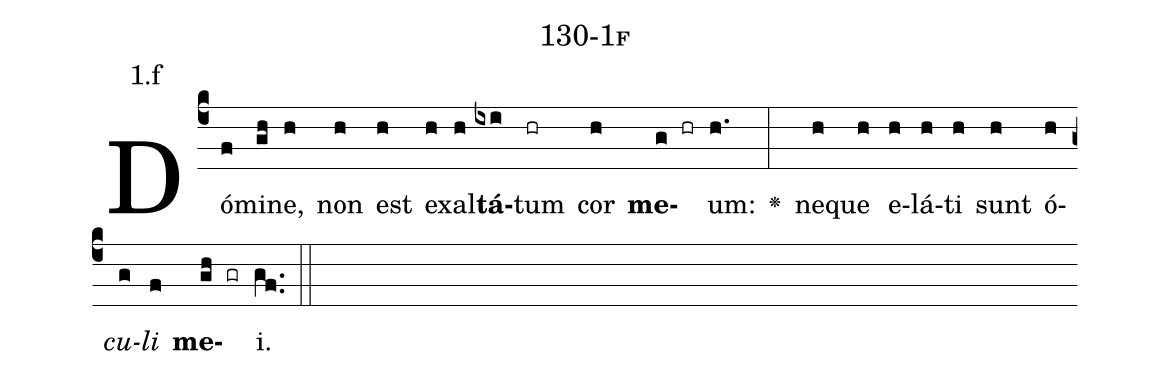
name: 130-1f;
annotation: 1.f;
%%
(c4)Dó(f)mi(gh)ne,(h) non(h) est(h) ex(h)al(h)<b>tá</b>(ixi)tum(hr) cor(h) <b>me</b>(g hr)um:(h.) <v>\greheightstar</v>(:) ne(h)que(h) e(h)lá(h)ti(h) sunt(h) ó(h)<i>cu</i>(g)<i>li</i>(f) <b>me</b>(gh gr)i.(gf..) (::)


%E(h) u(h) o(g) u(f) a(gh) e.(gf..) (::)
